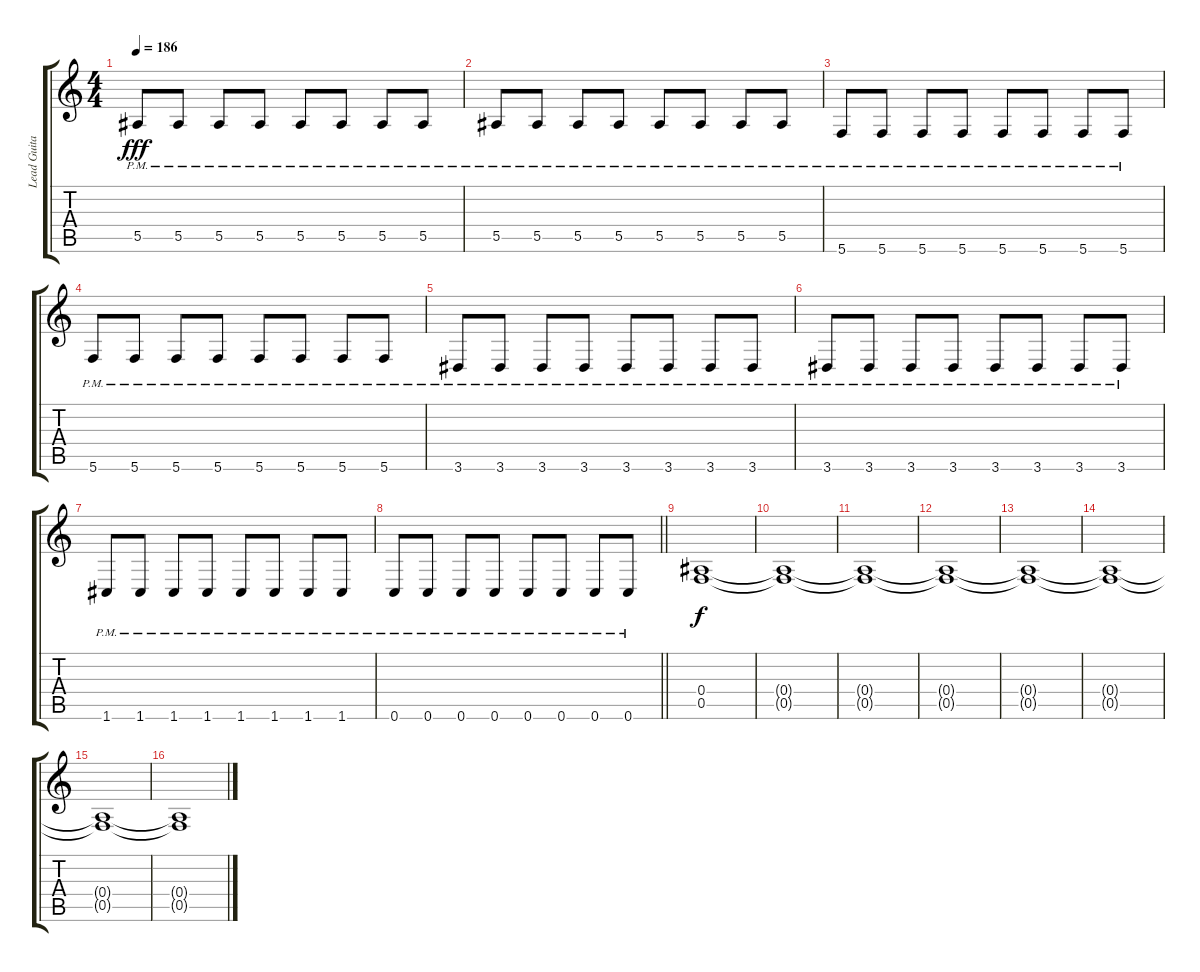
\track ("Lead Guitar 1" "Lead Guita") {instrument distortionguitar}
\staff {score tabs}
\tuning (C4 G3 Eb3 Bb2 F2 C2) {hide}
\ts (4 4)
\tempo 186
\clef g2
\ks c
5.5{pm}.8{dy fff} 5.5{pm}.8 5.5{pm}.8 5.5{pm}.8 5.5{pm}.8 5.5{pm}.8 5.5{pm}.8 5.5{pm}.8 |
5.5{pm}.8 5.5{pm}.8 5.5{pm}.8 5.5{pm}.8 5.5{pm}.8 5.5{pm}.8 5.5{pm}.8 5.5{pm}.8 |
5.6{pm}.8 5.6{pm}.8 5.6{pm}.8 5.6{pm}.8 5.6{pm}.8 5.6{pm}.8 5.6{pm}.8 5.6{pm}.8 |
5.6{pm}.8 5.6{pm}.8 5.6{pm}.8 5.6{pm}.8 5.6{pm}.8 5.6{pm}.8 5.6{pm}.8 5.6{pm}.8 |
3.6{pm}.8 3.6{pm}.8 3.6{pm}.8 3.6{pm}.8 3.6{pm}.8 3.6{pm}.8 3.6{pm}.8 3.6{pm}.8 |
3.6{pm}.8 3.6{pm}.8 3.6{pm}.8 3.6{pm}.8 3.6{pm}.8 3.6{pm}.8 3.6{pm}.8 3.6{pm}.8 |
1.6{pm}.8 1.6{pm}.8 1.6{pm}.8 1.6{pm}.8 1.6{pm}.8 1.6{pm}.8 1.6{pm}.8 1.6{pm}.8 |
\barLineRight lightlight
0.6{pm}.8 0.6{pm}.8 0.6{pm}.8 0.6{pm}.8 0.6{pm}.8 0.6{pm}.8 0.6{pm}.8 0.6{pm}.8 |
\section ("" "")
(0.4 0.5).1{dy f} |
(0.4{t} 0.5{t}).1 |
(0.4{t} 0.5{t}).1{volume 11} |
(0.4{t} 0.5{t}).1 |
(0.4{t} 0.5{t}).1 |
(0.4{t} 0.5{t}).1 |
(0.4{t} 0.5{t}).1 |
(0.4{t} 0.5{t}).1{volume 0}
